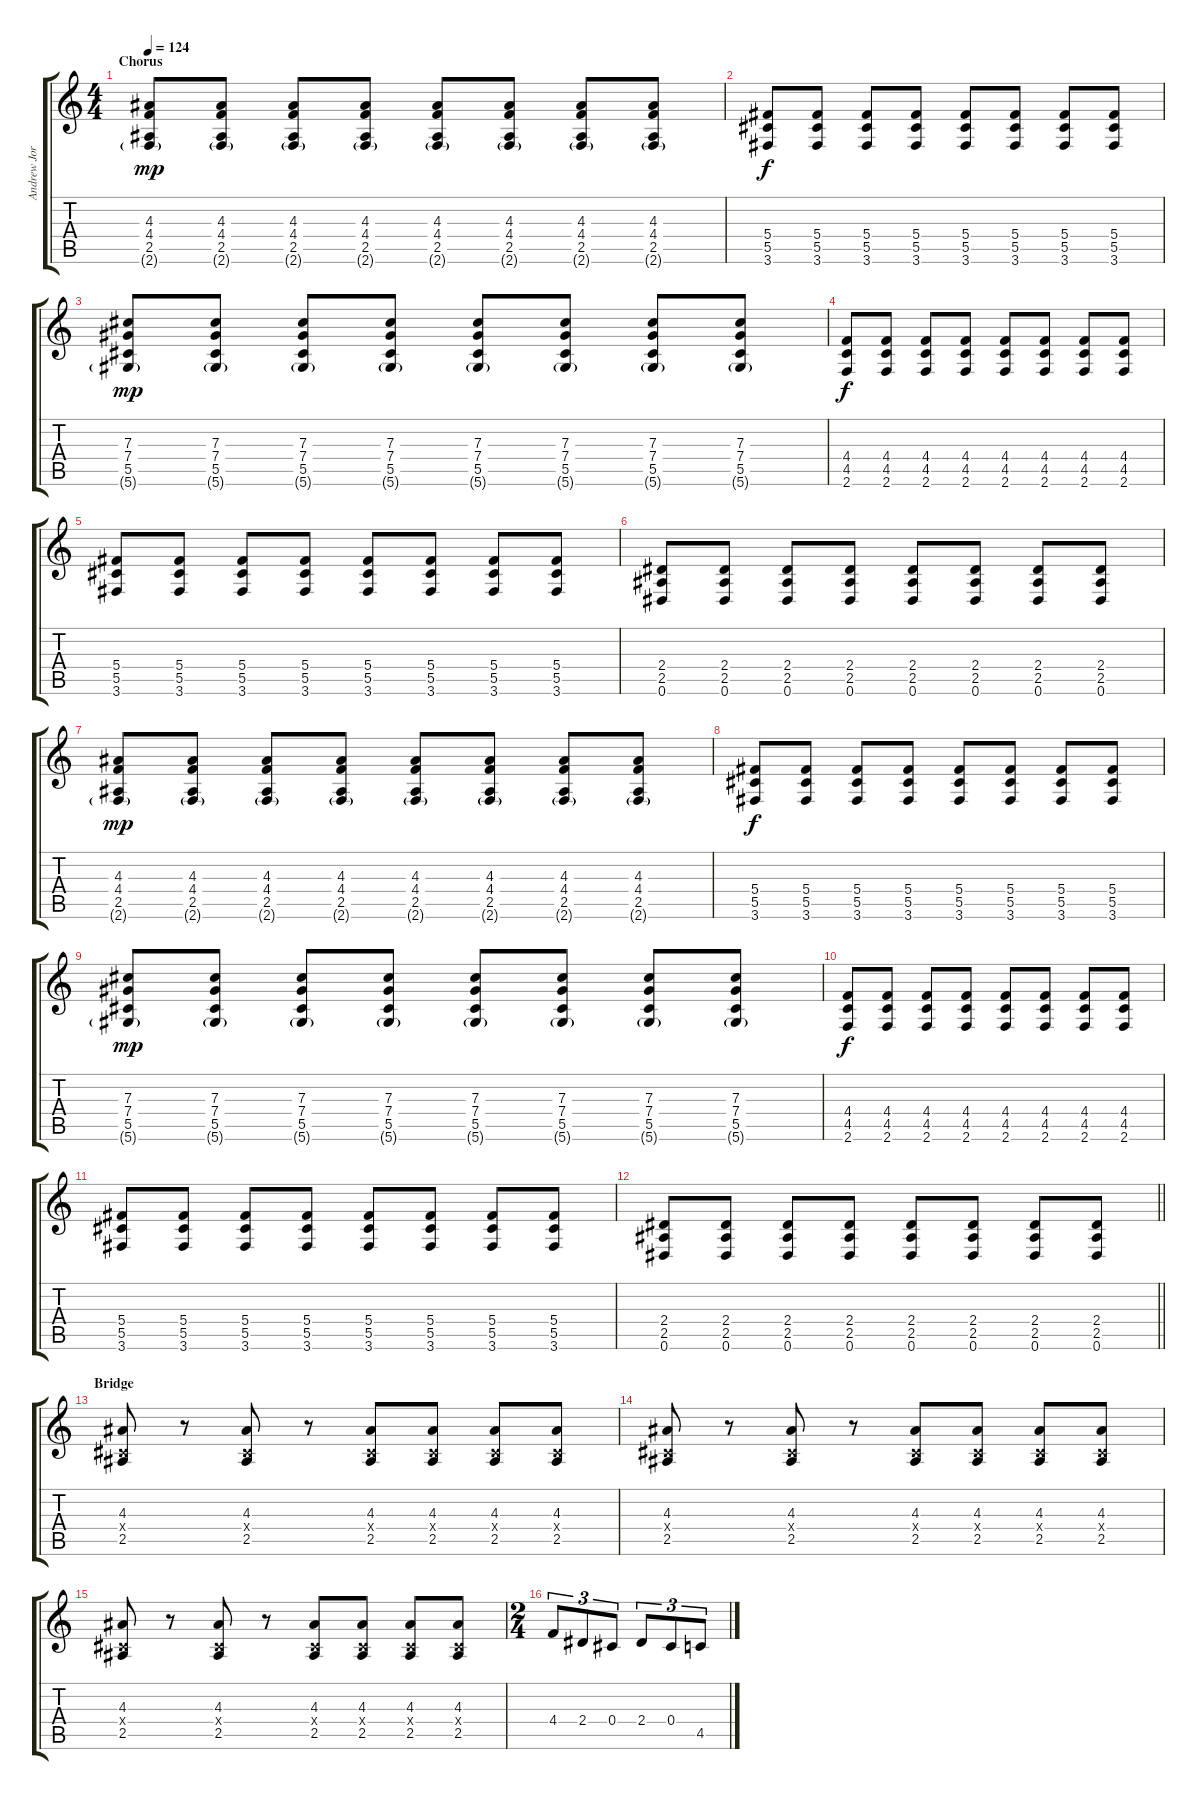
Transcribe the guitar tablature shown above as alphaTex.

\track ("Andrew Jordan" "Andrew Jor") {instrument distortionguitar}
\staff {score tabs}
\tuning (Eb4 Bb3 Gb3 Db3 Ab2 Eb2) {hide}
\ts (4 4)
\section ("" "Chorus")
\tempo 124
\clef g2
\ks c
(4.3 4.4 2.5 2.6{g}).8{dy mp} (4.3 4.4 2.5 2.6{g}).8 (4.3 4.4 2.5 2.6{g}).8 (4.3 4.4 2.5 2.6{g}).8 (4.3 4.4 2.5 2.6{g}).8 (4.3 4.4 2.5 2.6{g}).8 (4.3 4.4 2.5 2.6{g}).8 (4.3 4.4 2.5 2.6{g}).8 |
(5.4 5.5 3.6).8{dy f} (5.4 5.5 3.6).8 (5.4 5.5 3.6).8 (5.4 5.5 3.6).8 (5.4 5.5 3.6).8 (5.4 5.5 3.6).8 (5.4 5.5 3.6).8 (5.4 5.5 3.6).8 |
(7.3 7.4 5.5 5.6{g}).8{dy mp} (7.3 7.4 5.5 5.6{g}).8 (7.3 7.4 5.5 5.6{g}).8 (7.3 7.4 5.5 5.6{g}).8 (7.3 7.4 5.5 5.6{g}).8 (7.3 7.4 5.5 5.6{g}).8 (7.3 7.4 5.5 5.6{g}).8 (7.3 7.4 5.5 5.6{g}).8 |
(4.4 4.5 2.6).8{dy f} (4.4 4.5 2.6).8 (4.4 4.5 2.6).8 (4.4 4.5 2.6).8 (4.4 4.5 2.6).8 (4.4 4.5 2.6).8 (4.4 4.5 2.6).8 (4.4 4.5 2.6).8 |
(5.4 5.5 3.6).8 (5.4 5.5 3.6).8 (5.4 5.5 3.6).8 (5.4 5.5 3.6).8 (5.4 5.5 3.6).8 (5.4 5.5 3.6).8 (5.4 5.5 3.6).8 (5.4 5.5 3.6).8 |
(2.4 2.5 0.6).8 (2.4 2.5 0.6).8 (2.4 2.5 0.6).8 (2.4 2.5 0.6).8 (2.4 2.5 0.6).8 (2.4 2.5 0.6).8 (2.4 2.5 0.6).8 (2.4 2.5 0.6).8 |
(4.3 4.4 2.5 2.6{g}).8{dy mp} (4.3 4.4 2.5 2.6{g}).8 (4.3 4.4 2.5 2.6{g}).8 (4.3 4.4 2.5 2.6{g}).8 (4.3 4.4 2.5 2.6{g}).8 (4.3 4.4 2.5 2.6{g}).8 (4.3 4.4 2.5 2.6{g}).8 (4.3 4.4 2.5 2.6{g}).8 |
(5.4 5.5 3.6).8{dy f} (5.4 5.5 3.6).8 (5.4 5.5 3.6).8 (5.4 5.5 3.6).8 (5.4 5.5 3.6).8 (5.4 5.5 3.6).8 (5.4 5.5 3.6).8 (5.4 5.5 3.6).8 |
(7.3 7.4 5.5 5.6{g}).8{dy mp} (7.3 7.4 5.5 5.6{g}).8 (7.3 7.4 5.5 5.6{g}).8 (7.3 7.4 5.5 5.6{g}).8 (7.3 7.4 5.5 5.6{g}).8 (7.3 7.4 5.5 5.6{g}).8 (7.3 7.4 5.5 5.6{g}).8 (7.3 7.4 5.5 5.6{g}).8 |
(4.4 4.5 2.6).8{dy f} (4.4 4.5 2.6).8 (4.4 4.5 2.6).8 (4.4 4.5 2.6).8 (4.4 4.5 2.6).8 (4.4 4.5 2.6).8 (4.4 4.5 2.6).8 (4.4 4.5 2.6).8 |
(5.4 5.5 3.6).8 (5.4 5.5 3.6).8 (5.4 5.5 3.6).8 (5.4 5.5 3.6).8 (5.4 5.5 3.6).8 (5.4 5.5 3.6).8 (5.4 5.5 3.6).8 (5.4 5.5 3.6).8 |
\barLineRight lightlight
(2.4 2.5 0.6).8 (2.4 2.5 0.6).8 (2.4 2.5 0.6).8 (2.4 2.5 0.6).8 (2.4 2.5 0.6).8 (2.4 2.5 0.6).8 (2.4 2.5 0.6).8 (2.4 2.5 0.6).8 |
\section ("" "Bridge")
(4.3 0.4{x} 2.5).8 r.8 (4.3 0.4{x} 2.5).8 r.8 (4.3 0.4{x} 2.5).8 (4.3 0.4{x} 2.5).8 (4.3 0.4{x} 2.5).8 (4.3 0.4{x} 2.5).8 |
(4.3 0.4{x} 2.5).8 r.8 (4.3 0.4{x} 2.5).8 r.8 (4.3 0.4{x} 2.5).8 (4.3 0.4{x} 2.5).8 (4.3 0.4{x} 2.5).8 (4.3 0.4{x} 2.5).8 |
(4.3 0.4{x} 2.5).8 r.8 (4.3 0.4{x} 2.5).8 r.8 (4.3 0.4{x} 2.5).8 (4.3 0.4{x} 2.5).8 (4.3 0.4{x} 2.5).8 (4.3 0.4{x} 2.5).8 |
\ts (2 4)
4.4.8{tu (3 2)} 2.4.8{tu (3 2)} 0.4.8{tu (3 2)} 2.4.8{tu (3 2)} 0.4.8{tu (3 2)} 4.5.8{tu (3 2)}
